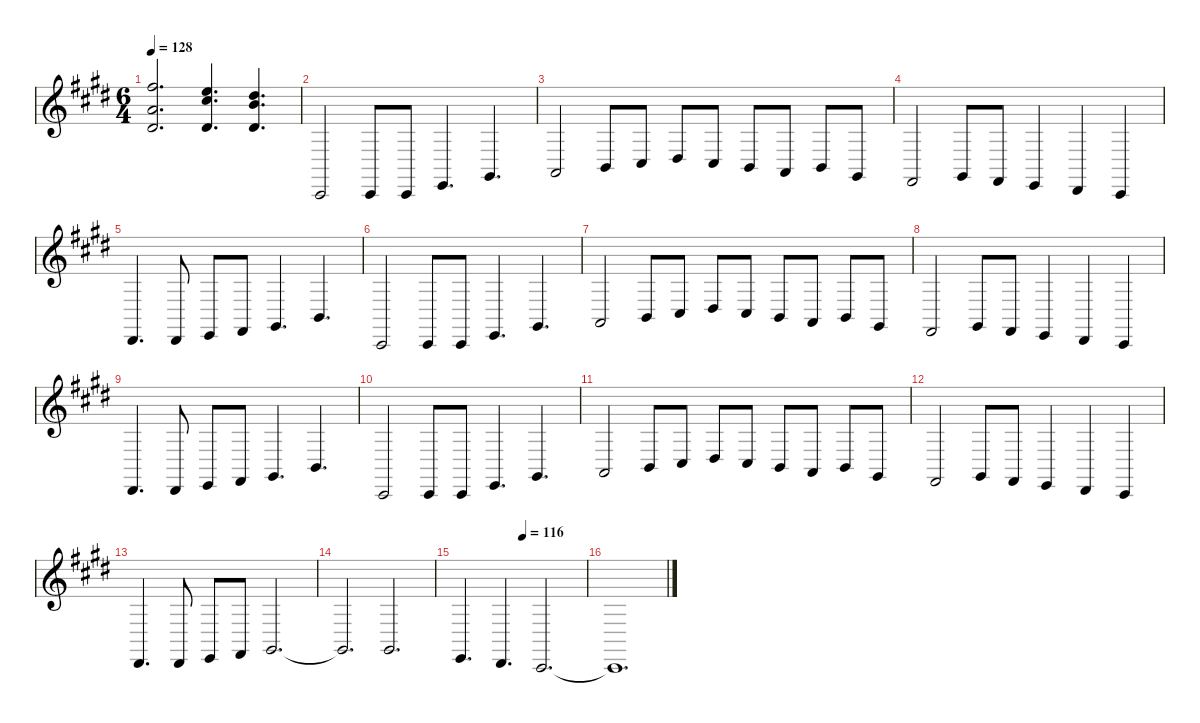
\defaultSystemsLayout 4
\hideDynamics
\bracketExtendMode nobrackets
\singleTrackTrackNamePolicy hidden
\multiTrackTrackNamePolicy hidden
\firstSystemTrackNameMode fullname
\firstSystemTrackNameOrientation horizontal
\otherSystemsTrackNameOrientation horizontal
\track ("Strings 3-hidden" "vln.") {instrument stringensemble1}
\staff {score}
\tuning (E4 B3 G3 D3 A2 C2)
\ts (6 4)
\tempo 128
\clef g2
\ks e
(14.1{acc #} 10.2{acc forcenatural} 13.4{acc #}).2{d dy mp beam Up} (12.1{acc forcenatural} 14.2{acc #} 13.4{acc #}).4{d beam Up} (11.1{acc #} 12.2{acc forcenatural} 13.4{acc #}).4{d beam Up} |
1.6{acc #}.2{dy mf beam Up} 1.6{acc #}.8{dy f beam Up} 1.6{acc #}.8{beam Up} 4.6{acc forcenatural}.4{d beam Up} 8.6{acc #}.4{d beam Up} |
9.6{acc forcenatural}.2{beam Up} 11.6{acc forcenatural}.8{beam Up} 13.6{acc #}.8{beam Up} 15.6{acc #}.8{beam Up} 13.6{acc #}.8{beam Up} 11.6{acc forcenatural}.8{beam Up} 9.6{acc forcenatural}.8{beam Up} 11.6{acc forcenatural}.8{beam Up} 8.6{acc #}.8{beam Up} |
6.6{acc #}.2{beam Up} 8.6{acc #}.8{beam Up} 6.6{acc #}.8{beam Up} 4.6{acc forcenatural}.4{beam Up} 3.6{acc #}.4{beam Up} 1.6{acc #}.4{beam Up} |
3.6{acc #}.4{d beam Up} 3.6{acc #}.8{beam Up} 4.6{acc forcenatural}.8{beam Up} 6.6{acc #}.8{beam Up} 8.6{acc #}.4{d beam Up} 11.6{acc forcenatural}.4{d beam Up} |
1.6{acc #}.2{dy mf beam Up} 1.6{acc #}.8{dy f beam Up} 1.6{acc #}.8{beam Up} 4.6{acc forcenatural}.4{d beam Up} 8.6{acc #}.4{d beam Up} |
9.6{acc forcenatural}.2{beam Up} 11.6{acc forcenatural}.8{beam Up} 13.6{acc #}.8{beam Up} 15.6{acc #}.8{beam Up} 13.6{acc #}.8{beam Up} 11.6{acc forcenatural}.8{beam Up} 9.6{acc forcenatural}.8{beam Up} 11.6{acc forcenatural}.8{beam Up} 8.6{acc #}.8{beam Up} |
6.6{acc #}.2{beam Up} 8.6{acc #}.8{beam Up} 6.6{acc #}.8{beam Up} 4.6{acc forcenatural}.4{beam Up} 3.6{acc #}.4{beam Up} 1.6{acc #}.4{beam Up} |
3.6{acc #}.4{d beam Up} 3.6{acc #}.8{beam Up} 4.6{acc forcenatural}.8{beam Up} 6.6{acc #}.8{beam Up} 8.6{acc #}.4{d beam Up} 11.6{acc forcenatural}.4{d beam Up} |
1.6{acc #}.2{dy mf beam Up} 1.6{acc #}.8{dy f beam Up} 1.6{acc #}.8{beam Up} 4.6{acc forcenatural}.4{d beam Up} 8.6{acc #}.4{d beam Up} |
9.6{acc forcenatural}.2{beam Up} 11.6{acc forcenatural}.8{beam Up} 13.6{acc #}.8{beam Up} 15.6{acc #}.8{beam Up} 13.6{acc #}.8{beam Up} 11.6{acc forcenatural}.8{beam Up} 9.6{acc forcenatural}.8{beam Up} 11.6{acc forcenatural}.8{beam Up} 8.6{acc #}.8{beam Up} |
6.6{acc #}.2{beam Up} 8.6{acc #}.8{beam Up} 6.6{acc #}.8{beam Up} 4.6{acc forcenatural}.4{beam Up} 3.6{acc #}.4{beam Up} 1.6{acc #}.4{beam Up} |
3.6{acc #}.4{d instrument stringensemble1 beam Up} 3.6{acc #}.8{beam Up} 4.6{acc forcenatural}.8{beam Up} 6.6{acc #}.8{beam Up} 8.6{acc #}.2{d beam Up} |
8.6{t acc #}.2{d beam Up} 8.6{acc #}.2{d beam Up} |
\tempo (116 0.5)
4.6{acc forcenatural}.4{d beam Up} 3.6{acc #}.4{d beam Up} 1.6{acc #}.2{d dy mf beam Up} |
1.6{t acc #}.1{d dy f beam Up}
